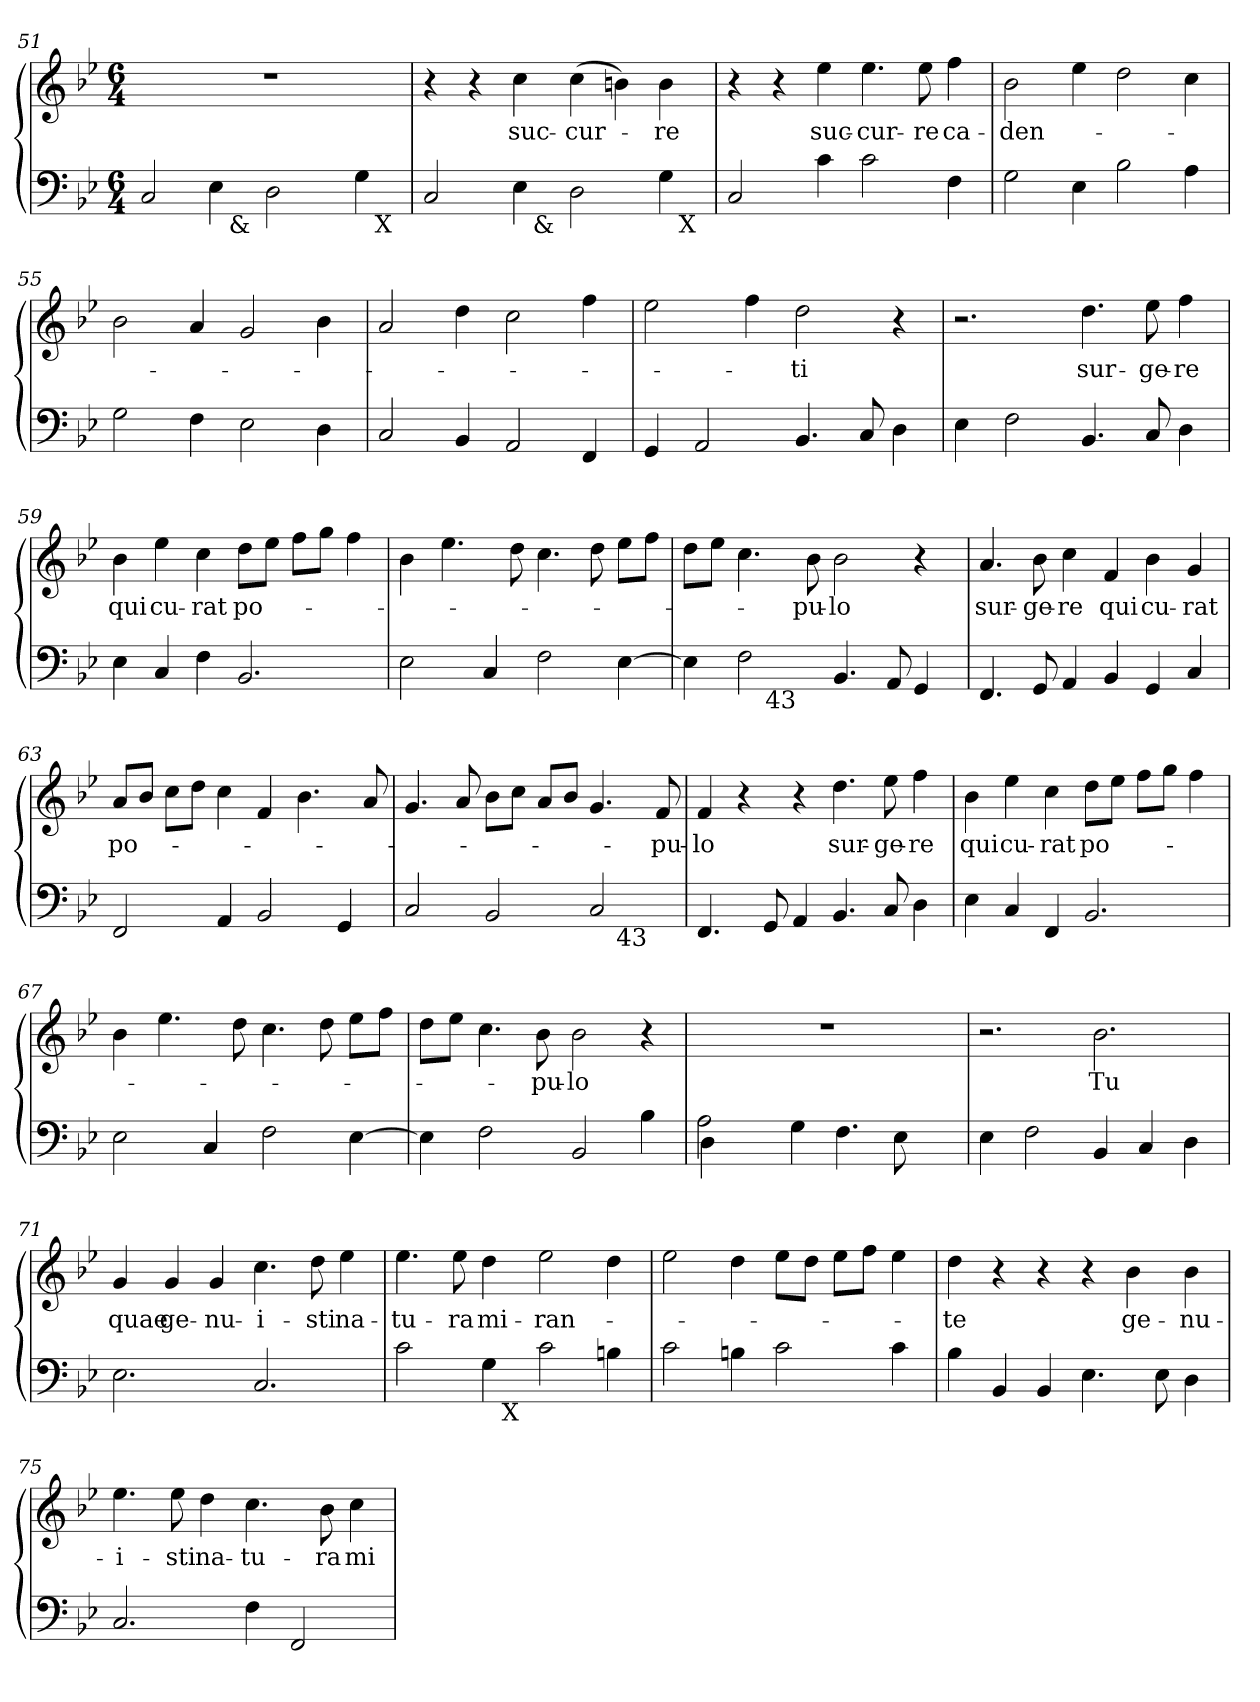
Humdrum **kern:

**kern	**kern	**text
*part2	*part1	*part1
*staff2	*staff1	*staff1
!!LO:LB:g=z
*clefF4	*clefG2	*
*k[b-e-]	*k[b-e-]	*
*B-:	*B-:	*
*M6/4	*M6/4	*
=51	=51	=51
!	!LO:N:vis=1	!
*^	*	*
*	*^	*	*
2C/	2ryy	1ryy	1.r	.
4E-\	16ryy	.	.	.
!	!LO:TX:b:t=&	!	!	!
.	2...ryy	.	.	.
2D\	.	.	.	.
.	.	4ryy	.	.
4G\	.	16ryy	.	.
!	!	!LO:TX:b:t=X	!	!
.	.	8.ryy	.	.
=52	=52	=52	=52	=52
2C/	2ryy	1ryy	4r	.
.	.	.	4r	.
!	!	!	!	!LO:LY:b
4E-\	16ryy	.	4cc\	suc-
!	!LO:TX:b:t=&	!	!	!
.	2...ryy	.	.	.
!	!	!	!	!LO:LY:b
2D\	.	.	(>4cc\	-cur-
.	.	4ryy	4bn\)	.
!	!	!	!	!LO:LY:b
4G\	.	16ryy	4b\	-re
!	!	!LO:TX:b:t=X	!	!
.	.	8.ryy	.	.
*v	*v	*v	*	*
=53	=53	=53
2C/	4r	.
.	4r	.
!	!	!LO:LY:b
4c\	4ee-\	suc-
!	!	!LO:LY:b
2c\	4.ee-\	-cur-
!	!	!LO:LY:b
.	8ee-\	-re
!	!	!LO:LY:b
4F\	4ff\	ca-
=54	=54	=54
!	!	!LO:LY:b
2G\	2b-\	-den-
4E-\	4ee-\	.
2B-\	2dd\	.
4A\	4cc\	.
=55	=55	=55
2G\	2b-\	.
4F\	4a/	.
2E-\	2g/	.
4D\	4b-\	.
!!LO:LB:g=z
=56	=56	=56
2C/	2a/	.
4BB-/	4dd\	.
2AA/	2cc\	.
4FF/	4ff\	.
=57	=57	=57
4GG/	2ee-\	.
2AA/	.	.
.	4ff\	.
!	!	!LO:LY:b
4.BB-/	2dd\	-ti
8C/	.	.
4D\	4r	.
=58	=58	=58
4E-\	2.r	.
2F\	.	.
!	!	!LO:LY:b
4.BB-/	4.dd\	sur-
!	!	!LO:LY:b
8C/	8ee-\	-ge-
!	!	!LO:LY:b
4D\	4ff\	-re
=59	=59	=59
!	!	!LO:LY:b
4E-\	4b-\	qui
!	!	!LO:LY:b
4C/	4ee-\	cu-
!	!	!LO:LY:b
4F\	4cc\	-rat
!	!	!LO:LY:b
2.BB-/	8dd\L	po-
.	8ee-\J	.
.	8ff\L	.
.	8gg\J	.
.	4ff\	.
=60	=60	=60
2E-\	4b-\	.
.	4.ee-\	.
4C/	.	.
.	8dd\	.
2F\	4.cc\	.
.	8dd\	.
[<4E-\	8ee-\L	.
.	8ff\J	.
!!LO:LB:g=z
=61	=61	=61
*^	*	*
4E-\]	4.ryy	8dd\L	.
.	.	8ee-\J	.
2F\	.	4.cc\	.
!	!LO:TX:b:t=43	!	!
.	1ryy	.	.
!	!	!	!LO:LY:b
.	.	8b-\	-pu-
!	!	!	!LO:LY:b:rj
4.BB-/	.	2b-\	-lo
8AA/	.	.	.
4GG/	.	4r	.
.	8ryy	.	.
=62	=62	=62	=62
!	!	!	!LO:LY:b
*v	*v	*	*
4.FF/	4.a/	sur-
!	!	!LO:LY:b
8GG/	8b-\	-ge-
!	!	!LO:LY:b:rj
4AA/	4cc\	-re
!	!	!LO:LY:b
4BB-/	4f/	qui
!	!	!LO:LY:b
4GG/	4b-\	cu-
!	!	!LO:LY:b:rj
4C/	4g/	-rat
=63	=63	=63
!	!	!LO:LY:b
2FF/	8a/L	po-
.	8b-/J	.
.	8cc\L	.
.	8dd\J	.
4AA/	4cc\	.
2BB-/	4f/	.
.	4.b-\	.
4GG/	.	.
.	8a/	.
=64	=64	=64
*^	*	*
2C/	1ryy	4.g/	.
.	.	8a/	.
2BB-/	.	8b-\L	.
.	.	8cc\J	.
.	.	8a/L	.
.	.	8b-/J	.
2C/	8ryy	4.g/	.
!	!LO:TX:b:t=43	!	!
.	4.ryy	.	.
!	!	!	!LO:LY:b
.	.	8f/	-pu-
=65	=65	=65	=65
!	!	!	!LO:LY:b
*v	*v	*	*
4.FF/	4f/	-lo
.	4r	.
8GG/	.	.
4AA/	4r	.
!	!	!LO:LY:b
4.BB-/	4.dd\	sur-
!	!	!LO:LY:b
8C/	8ee-\	-ge-
!	!	!LO:LY:b
4D\	4ff\	-re
!!LO:LB:g=z
=66	=66	=66
!	!	!LO:LY:b
4E-\	4b-\	qui
!	!	!LO:LY:b
4C/	4ee-\	cu-
!	!	!LO:LY:b
4FF/	4cc\	-rat
!	!	!LO:LY:b
2.BB-/	8dd\L	po-
.	8ee-\J	.
.	8ff\L	.
.	8gg\J	.
.	4ff\	.
=67	=67	=67
2E-\	4b-\	.
.	4.ee-\	.
4C/	.	.
.	8dd\	.
2F\	4.cc\	.
.	8dd\	.
[>4E-\	8ee-\L	.
.	8ff\J	.
=68	=68	=68
4E-\]	8dd\L	.
.	8ee-\J	.
2F\	4.cc\	.
!	!	!LO:LY:b
.	8b-\	-pu-
!	!	!LO:LY:b:rj
2BB-/	2b-\	-lo
4B-\	4r	.
=69	=69	=69
*^	*	*
!	!	!LO:N:vis=1	!
4D\	2A\	1.r	.
4ryy	.	.	.
1ryy	4G\	.	.
.	4.F\	.	.
.	8E-\	.	.
.	4ryy	.	.
*v	*v	*	*
=70	=70	=70
4E-\	2.r	.
2F\	.	.
!	!	!LO:LY:b
4BB-/	2.b-\	Tu
4C/	.	.
4D\	.	.
!!LO:PB:g=z
=71	=71	=71
!	!	!LO:LY:b
2.E-\	4g/	quae
!	!	!LO:LY:b
.	4g/	ge-
!	!	!LO:LY:b
.	4g/	-nu-
!	!	!LO:LY:b
2.C/	4.cc\	-i-
!	!	!LO:LY:b
.	8dd\	-sti
!	!	!LO:LY:b
.	4ee-\	na-
=72	=72	=72
!	!	!LO:LY:b
*^	*	*
2c\	2ryy	4.ee-\	-tu-
!	!	!	!LO:LY:b
.	.	8ee-\	-ra
!	!	!	!LO:LY:b
4G\	16ryy	4dd\	mi-
!	!LO:TX:b:t=X	!	!
.	2...ryy	.	.
!	!	!	!LO:LY:b
2c\	.	2ee-\	-ran-
4Bn\	.	4dd\	.
*v	*v	*	*
=73	=73	=73
2c\	2ee-\	.
4Bn\	4dd\	.
2c\	8ee-\L	.
.	8dd\J	.
.	8ee-\L	.
.	8ff\J	.
4c\	4ee-\	.
=74	=74	=74
!	!	!LO:LY:b
4B-\	4dd\	-te
4BB-/	4r	.
4BB-/	4r	.
4.E-\	4r	.
!	!	!LO:LY:b
.	4b-\	ge-
8E-\	.	.
!	!	!LO:LY:b
4D\	4b-\	-nu-
=75	=75	=75
!	!	!LO:LY:b
2.C/	4.ee-\	-i-
!	!	!LO:LY:b
.	8ee-\	-sti
!	!	!LO:LY:b
.	4dd\	na-
!	!	!LO:LY:b
4F\	4.cc\	-tu-
2FF/	.	.
!	!	!LO:LY:b
.	8b-\	-ra
!	!	!LO:LY:b
.	4cc\	mi-
=	=	=
*-	*-	*-
